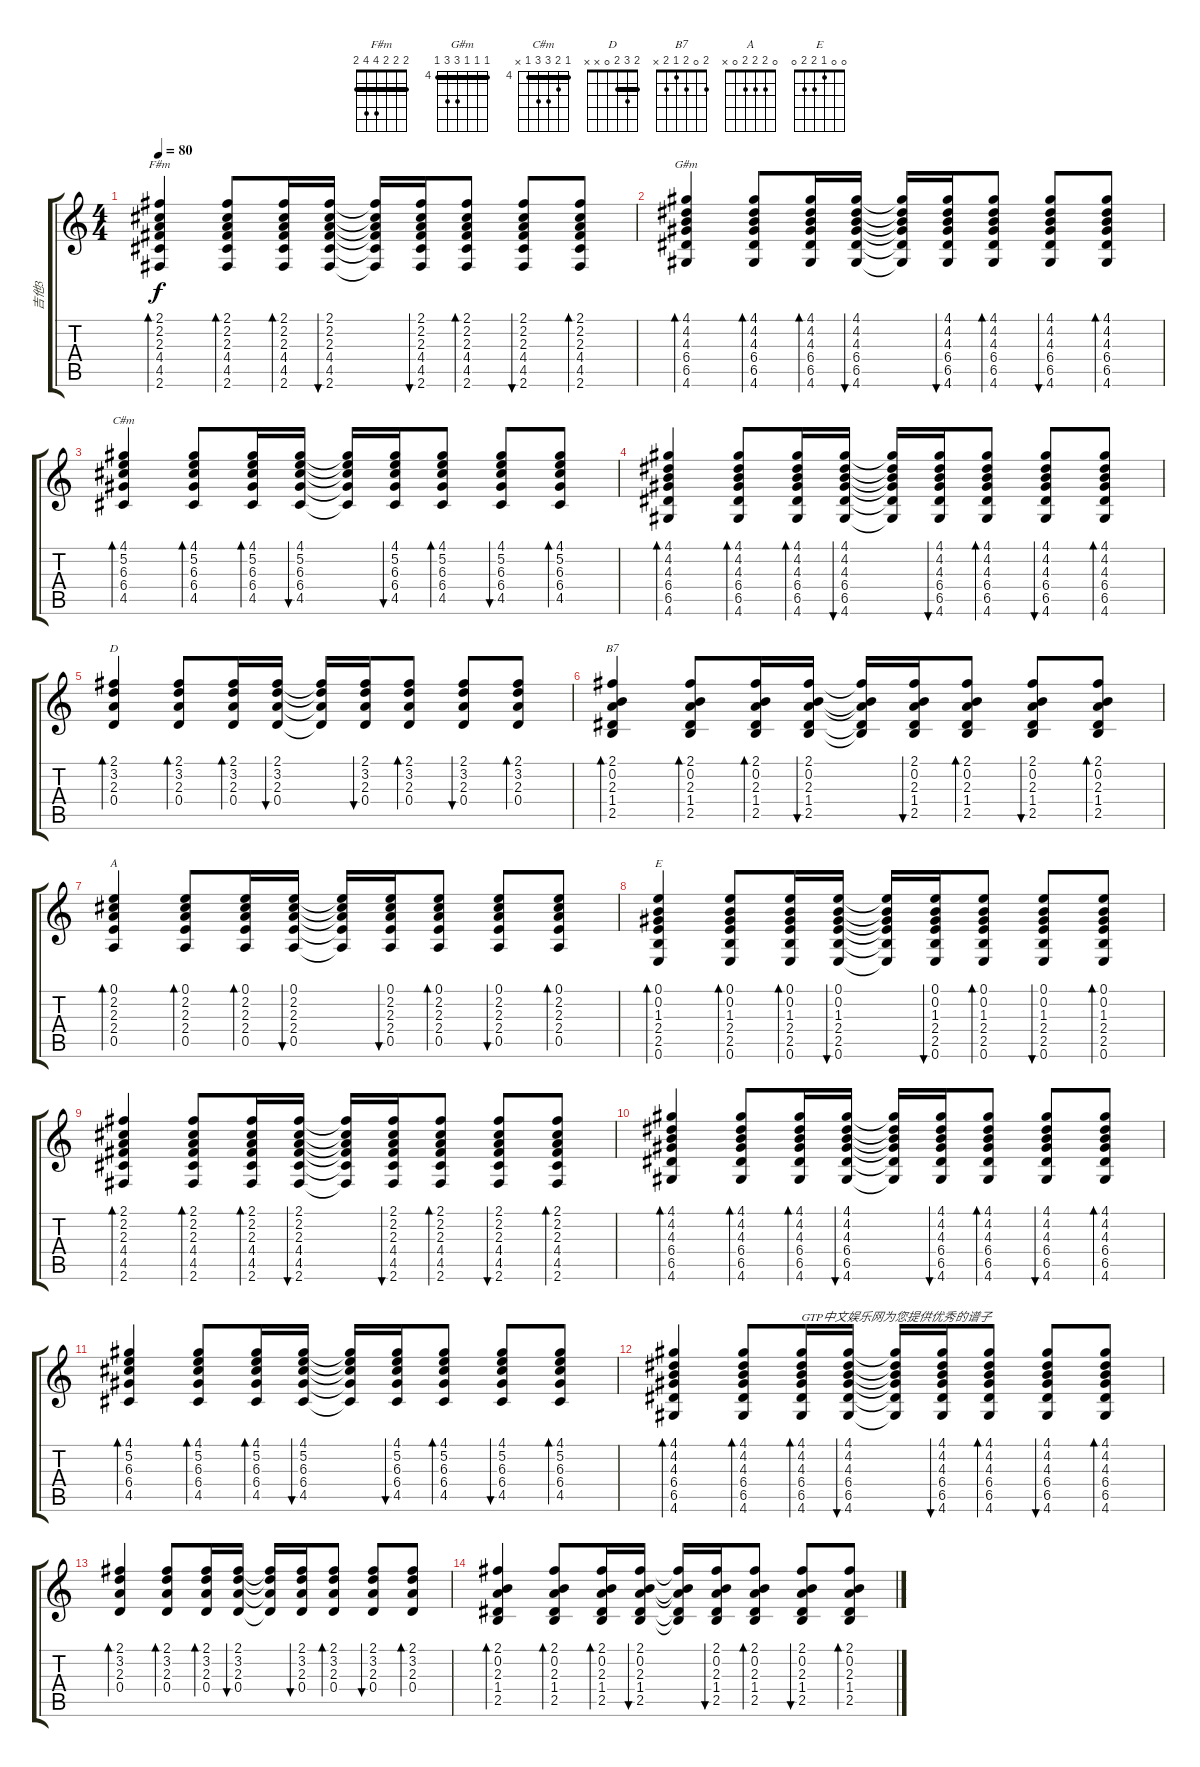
\track ("吉他3" "吉他3") {instrument acousticguitarsteel}
\staff {score tabs}
\tuning (E4 B3 G3 D3 A2 E2) {hide}
\chord ("F#m" 2 2 2 4 4 2) {barre 2}
\chord ("G#m" 4 4 4 6 6 4) {firstfret 4 barre 4}
\chord ("C#m" 4 5 6 6 4 x) {firstfret 4 barre 4}
\chord ("D" 2 3 2 0 x x) {barre 2}
\chord ("B7" 2 0 2 1 2 x)
\chord ("A" 0 2 2 2 0 x)
\chord ("E" 0 0 1 2 2 0)
\ts (4 4)
\tempo 80
\clef g2
\ks c
(2.1 2.2 2.3 4.4 4.5 2.6).4{bd 30 ch "F#m" dy f} (2.1 2.2 2.3 4.4 4.5 2.6).8{bd 30} (2.1 2.2 2.3 4.4 4.5 2.6).16{bd 30} (2.1 2.2 2.3 4.4 4.5 2.6).16{bu 30} (2.1{t} 2.2{t} 2.3{t} 4.4{t} 4.5{t} 2.6{t}).16 (2.1 2.2 2.3 4.4 4.5 2.6).16{bu 30} (2.1 2.2 2.3 4.4 4.5 2.6).8{bd 30} (2.1 2.2 2.3 4.4 4.5 2.6).8{bu 30} (2.1 2.2 2.3 4.4 4.5 2.6).8{bd 30} |
(4.1 4.2 4.3 6.4 6.5 4.6).4{bd 30 ch "G#m"} (4.1 4.2 4.3 6.4 6.5 4.6).8{bd 30} (4.1 4.2 4.3 6.4 6.5 4.6).16{bd 30} (4.1 4.2 4.3 6.4 6.5 4.6).16{bu 30} (4.1{t} 4.2{t} 4.3{t} 6.4{t} 6.5{t} 4.6{t}).16 (4.1 4.2 4.3 6.4 6.5 4.6).16{bu 30} (4.1 4.2 4.3 6.4 6.5 4.6).8{bd 30} (4.1 4.2 4.3 6.4 6.5 4.6).8{bu 30} (4.1 4.2 4.3 6.4 6.5 4.6).8{bd 30} |
(4.1 5.2 6.3 6.4 4.5).4{bd 30 ch "C#m"} (4.1 5.2 6.3 6.4 4.5).8{bd 30} (4.1 5.2 6.3 6.4 4.5).16{bd 30} (4.1 5.2 6.3 6.4 4.5).16{bu 30} (4.1{t} 5.2{t} 6.3{t} 6.4{t} 4.5{t}).16 (4.1 5.2 6.3 6.4 4.5).16{bu 30} (4.1 5.2 6.3 6.4 4.5).8{bd 30} (4.1 5.2 6.3 6.4 4.5).8{bu 30} (4.1 5.2 6.3 6.4 4.5).8{bd 30} |
(4.1 4.2 4.3 6.4 6.5 4.6).4{bd 30} (4.1 4.2 4.3 6.4 6.5 4.6).8{bd 30} (4.1 4.2 4.3 6.4 6.5 4.6).16{bd 30} (4.1 4.2 4.3 6.4 6.5 4.6).16{bu 30} (4.1{t} 4.2{t} 4.3{t} 6.4{t} 6.5{t} 4.6{t}).16 (4.1 4.2 4.3 6.4 6.5 4.6).16{bu 30} (4.1 4.2 4.3 6.4 6.5 4.6).8{bd 30} (4.1 4.2 4.3 6.4 6.5 4.6).8{bu 30} (4.1 4.2 4.3 6.4 6.5 4.6).8{bd 30} |
(2.1 3.2 2.3 0.4).4{bd 30 ch "D"} (2.1 3.2 2.3 0.4).8{bd 30} (2.1 3.2 2.3 0.4).16{bd 30} (2.1 3.2 2.3 0.4).16{bu 30} (2.1{t} 3.2{t} 2.3{t} 0.4{t}).16 (2.1 3.2 2.3 0.4).16{bu 30} (2.1 3.2 2.3 0.4).8{bd 30} (2.1 3.2 2.3 0.4).8{bu 30} (2.1 3.2 2.3 0.4).8{bd 30} |
(2.1 0.2 2.3 1.4 2.5).4{bd 30 ch "B7"} (2.1 0.2 2.3 1.4 2.5).8{bd 30} (2.1 0.2 2.3 1.4 2.5).16{bd 30} (2.1 0.2 2.3 1.4 2.5).16{bu 30} (2.1{t} 0.2{t} 2.3{t} 1.4{t} 2.5{t}).16 (2.1 0.2 2.3 1.4 2.5).16{bu 30} (2.1 0.2 2.3 1.4 2.5).8{bd 30} (2.1 0.2 2.3 1.4 2.5).8{bu 30} (2.1 0.2 2.3 1.4 2.5).8{bd 30} |
(0.1 2.2 2.3 2.4 0.5).4{bd 30 ch "A"} (0.1 2.2 2.3 2.4 0.5).8{bd 30} (0.1 2.2 2.3 2.4 0.5).16{bd 30} (0.1 2.2 2.3 2.4 0.5).16{bu 30} (0.1{t} 2.2{t} 2.3{t} 2.4{t} 0.5{t}).16 (0.1 2.2 2.3 2.4 0.5).16{bu 30} (0.1 2.2 2.3 2.4 0.5).8{bd 30} (0.1 2.2 2.3 2.4 0.5).8{bu 30} (0.1 2.2 2.3 2.4 0.5).8{bd 30} |
(0.1 0.2 1.3 2.4 2.5 0.6).4{bd 30 ch "E"} (0.1 0.2 1.3 2.4 2.5 0.6).8{bd 30} (0.1 0.2 1.3 2.4 2.5 0.6).16{bd 30} (0.1 0.2 1.3 2.4 2.5 0.6).16{bu 30} (0.1{t} 0.2{t} 1.3{t} 2.4{t} 2.5{t} 0.6{t}).16 (0.1 0.2 1.3 2.4 2.5 0.6).16{bu 30} (0.1 0.2 1.3 2.4 2.5 0.6).8{bd 30} (0.1 0.2 1.3 2.4 2.5 0.6).8{bu 30} (0.1 0.2 1.3 2.4 2.5 0.6).8{bd 30} |
(2.1 2.2 2.3 4.4 4.5 2.6).4{bd 30} (2.1 2.2 2.3 4.4 4.5 2.6).8{bd 30} (2.1 2.2 2.3 4.4 4.5 2.6).16{bd 30} (2.1 2.2 2.3 4.4 4.5 2.6).16{bu 30} (2.1{t} 2.2{t} 2.3{t} 4.4{t} 4.5{t} 2.6{t}).16 (2.1 2.2 2.3 4.4 4.5 2.6).16{bu 30} (2.1 2.2 2.3 4.4 4.5 2.6).8{bd 30} (2.1 2.2 2.3 4.4 4.5 2.6).8{bu 30} (2.1 2.2 2.3 4.4 4.5 2.6).8{bd 30} |
(4.1 4.2 4.3 6.4 6.5 4.6).4{bd 30} (4.1 4.2 4.3 6.4 6.5 4.6).8{bd 30} (4.1 4.2 4.3 6.4 6.5 4.6).16{bd 30} (4.1 4.2 4.3 6.4 6.5 4.6).16{bu 30} (4.1{t} 4.2{t} 4.3{t} 6.4{t} 6.5{t} 4.6{t}).16 (4.1 4.2 4.3 6.4 6.5 4.6).16{bu 30} (4.1 4.2 4.3 6.4 6.5 4.6).8{bd 30} (4.1 4.2 4.3 6.4 6.5 4.6).8{bu 30} (4.1 4.2 4.3 6.4 6.5 4.6).8{bd 30} |
(4.1 5.2 6.3 6.4 4.5).4{bd 30} (4.1 5.2 6.3 6.4 4.5).8{bd 30} (4.1 5.2 6.3 6.4 4.5).16{bd 30} (4.1 5.2 6.3 6.4 4.5).16{bu 30} (4.1{t} 5.2{t} 6.3{t} 6.4{t} 4.5{t}).16 (4.1 5.2 6.3 6.4 4.5).16{bu 30} (4.1 5.2 6.3 6.4 4.5).8{bd 30} (4.1 5.2 6.3 6.4 4.5).8{bu 30} (4.1 5.2 6.3 6.4 4.5).8{bd 30} |
(4.1 4.2 4.3 6.4 6.5 4.6).4{bd 30} (4.1 4.2 4.3 6.4 6.5 4.6).8{bd 30} (4.1 4.2 4.3 6.4 6.5 4.6).16{bd 30 txt "GTP中文娱乐网为您提供优秀的谱子"} (4.1 4.2 4.3 6.4 6.5 4.6).16{bu 30} (4.1{t} 4.2{t} 4.3{t} 6.4{t} 6.5{t} 4.6{t}).16 (4.1 4.2 4.3 6.4 6.5 4.6).16{bu 30} (4.1 4.2 4.3 6.4 6.5 4.6).8{bd 30} (4.1 4.2 4.3 6.4 6.5 4.6).8{bu 30} (4.1 4.2 4.3 6.4 6.5 4.6).8{bd 30} |
(2.1 3.2 2.3 0.4).4{bd 30} (2.1 3.2 2.3 0.4).8{bd 30} (2.1 3.2 2.3 0.4).16{bd 30} (2.1 3.2 2.3 0.4).16{bu 30} (2.1{t} 3.2{t} 2.3{t} 0.4{t}).16 (2.1 3.2 2.3 0.4).16{bu 30} (2.1 3.2 2.3 0.4).8{bd 30} (2.1 3.2 2.3 0.4).8{bu 30} (2.1 3.2 2.3 0.4).8{bd 30} |
(2.1 0.2 2.3 1.4 2.5).4{bd 30} (2.1 0.2 2.3 1.4 2.5).8{bd 30} (2.1 0.2 2.3 1.4 2.5).16{bd 30} (2.1 0.2 2.3 1.4 2.5).16{bu 30} (2.1{t} 0.2{t} 2.3{t} 1.4{t} 2.5{t}).16 (2.1 0.2 2.3 1.4 2.5).16{bu 30} (2.1 0.2 2.3 1.4 2.5).8{bd 30} (2.1 0.2 2.3 1.4 2.5).8{bu 30} (2.1 0.2 2.3 1.4 2.5).8{bd 30}
